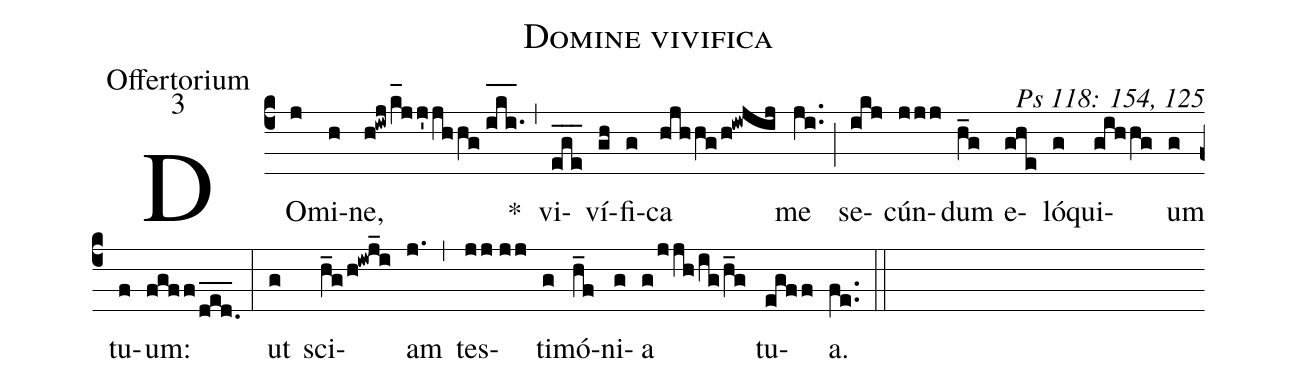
name: Domine vivifica;
office-part: Offertorium;
mode: 3;
commentary: Ps 118: 154, 125;
%%
(c4) DO(j)mi(h)ne,(h!iwj/k_[hl:1]jj'jhhg//i_[hl:1]k_[hl:1]i._[hl:1]) *(,)
vi(e_g_e_)ví(gh)fi(g)ca(hjhhg/h!iwjij) me(ji..) (;) se(ikj)cún(jjj)dum(h_g) e(ghe)ló(g)qui(gihhg)um(g) tu(f)um:(fgff/d_e_d._) (:)
ut(g) sci(h_g/h!iwj_i)am(j.) (,) tes(jj//jj)ti(g)mó(h_f)ni(g)a(g/jjh/ig/h_g) tu(egff)a.(fe..) (::)
